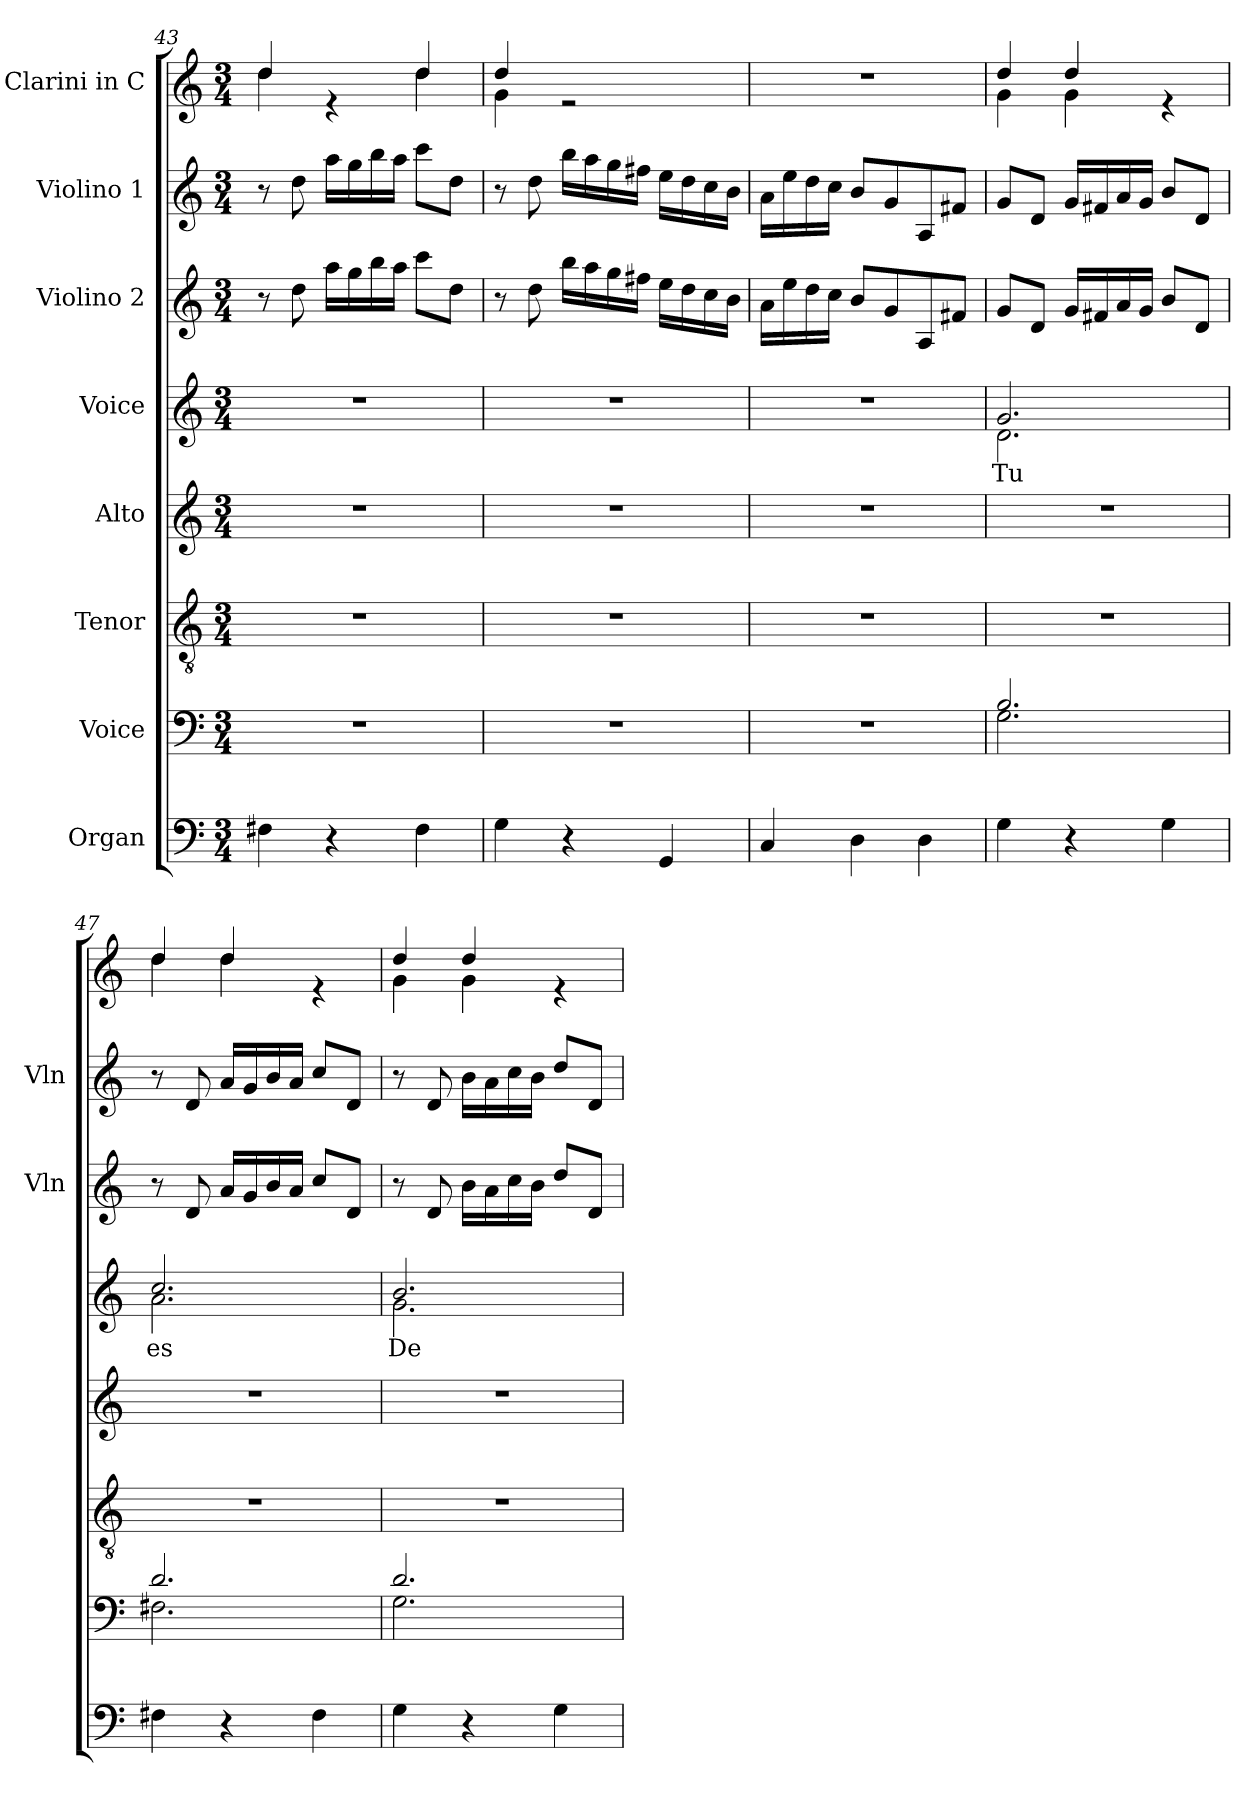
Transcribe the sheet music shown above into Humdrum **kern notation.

**kern	**kern	**kern	**kern	**kern	**text	**kern	**kern	**kern
*part8	*part7	*part6	*part5	*part4	*part4	*part3	*part2	*part1
*staff8	*staff7	*staff6	*staff5	*staff4	*staff4	*staff3	*staff2	*staff1
*I"Organ	*I"Voice	*I"Tenor	*I"Alto	*I"Voice	*	*I"Violino 2	*I"Violino 1	*I"Clarini in C
*	*	*	*	*	*	*I'Vln	*I'Vln	*
!!LO:PB:g=z
*clefF4	*clefF4	*clefGv2	*clefG2	*clefG2	*	*clefG2	*clefG2	*clefG2
*k[]	*k[]	*k[]	*k[]	*k[]	*	*k[]	*k[]	*k[]
*M3/4	*M3/4	*M3/4	*M3/4	*M3/4	*	*M3/4	*M3/4	*M3/4
=43	=43	=43	=43	=43	=43	=43	=43	=43
*	*	*	*	*	*	*	*	*^
4F#X\	2.r	2.r	2.r	2.r	.	8r	8r	4dd/	4dd\
.	.	.	.	.	.	8dd\	8dd\	.	.
4r	.	.	.	.	.	16aa\LL	16aa\LL	4re	4ryy
.	.	.	.	.	.	16gg\	16gg\	.	.
.	.	.	.	.	.	16bb\	16bb\	.	.
.	.	.	.	.	.	16aa\JJ	16aa\JJ	.	.
4F#\	.	.	.	.	.	8ccc\L	8ccc\L	4dd/	4dd\
.	.	.	.	.	.	8dd\J	8dd\J	.	.
=44	=44	=44	=44	=44	=44	=44	=44	=44	=44
4G\	2.r	2.r	2.r	2.r	.	8r	8r	4dd/	4g\
.	.	.	.	.	.	8dd\	8dd\	.	.
4r	.	.	.	.	.	16bb\LL	16bb\LL	2re	2ryy
.	.	.	.	.	.	16aa\	16aa\	.	.
.	.	.	.	.	.	16gg\	16gg\	.	.
.	.	.	.	.	.	16ff#X\JJ	16ff#X\JJ	.	.
4GG/	.	.	.	.	.	16ee\LL	16ee\LL	.	.
.	.	.	.	.	.	16dd\	16dd\	.	.
.	.	.	.	.	.	16cc\	16cc\	.	.
.	.	.	.	.	.	16b\JJ	16b\JJ	.	.
*	*	*	*	*	*	*	*	*v	*v
=45	=45	=45	=45	=45	=45	=45	=45	=45
4C/	2.r	2.r	2.r	2.r	.	16a\LL	16a\LL	2.r
.	.	.	.	.	.	16ee\	16ee\	.
.	.	.	.	.	.	16dd\	16dd\	.
.	.	.	.	.	.	16cc\JJ	16cc\JJ	.
4D\	.	.	.	.	.	8b/L	8b/L	.
.	.	.	.	.	.	8g/	8g/	.
4D\	.	.	.	.	.	8A/	8A/	.
.	.	.	.	.	.	8f#X/J	8f#X/J	.
=46	=46	=46	=46	=46	=46	=46	=46	=46
*	*^	*	*	*	*	*	*	*
!	!	!	!	!	!	!LO:LY:b	!	!	!
*	*	*	*	*	*^	*	*	*	*^
4G\	2.B/	2.G\	2.r	2.r	2.g/	2.d\	Tu	8g/L	8g/L	4dd/	4g\
.	.	.	.	.	.	.	.	8d/J	8d/J	.	.
4r	.	.	.	.	.	.	.	16g/LL	16g/LL	4dd/	4g\
.	.	.	.	.	.	.	.	16f#X/	16f#X/	.	.
.	.	.	.	.	.	.	.	16a/	16a/	.	.
.	.	.	.	.	.	.	.	16g/JJ	16g/JJ	.	.
4G\	.	.	.	.	.	.	.	8b/L	8b/L	4re	4ryy
.	.	.	.	.	.	.	.	8d/J	8d/J	.	.
=47	=47	=47	=47	=47	=47	=47	=47	=47	=47	=47	=47
!	!	!	!	!	!	!	!LO:LY:b	!	!	!	!
4F#X\	2.d/	2.F#X\	2.r	2.r	2.cc/	2.a\	es	8r	8r	4dd/	4dd\
.	.	.	.	.	.	.	.	8d/	8d/	.	.
4r	.	.	.	.	.	.	.	16a/LL	16a/LL	4dd/	4dd\
.	.	.	.	.	.	.	.	16g/	16g/	.	.
.	.	.	.	.	.	.	.	16b/	16b/	.	.
.	.	.	.	.	.	.	.	16a/JJ	16a/JJ	.	.
4F#\	.	.	.	.	.	.	.	8cc/L	8cc/L	4re	4ryy
.	.	.	.	.	.	.	.	8d/J	8d/J	.	.
!!LO:LB:g=z	!!
=48	=48	=48	=48	=48	=48	=48	=48	=48	=48	=48	=48
!	!	!	!	!	!	!	!LO:LY:b	!	!	!	!
4G\	2.d/	2.G\	2.r	2.r	2.b/	2.g\	De-	8r	8r	4dd/	4g\
.	.	.	.	.	.	.	.	8d/	8d/	.	.
4r	.	.	.	.	.	.	.	16b\LL	16b\LL	4dd/	4g\
.	.	.	.	.	.	.	.	16a\	16a\	.	.
.	.	.	.	.	.	.	.	16cc\	16cc\	.	.
.	.	.	.	.	.	.	.	16b\JJ	16b\JJ	.	.
4G\	.	.	.	.	.	.	.	8dd/L	8dd/L	4re	4ryy
.	.	.	.	.	.	.	.	8d/J	8d/J	.	.
*	*v	*v	*	*	*v	*v	*	*	*	*v	*v
=	=	=	=	=	=	=	=	=
*-	*-	*-	*-	*-	*-	*-	*-	*-
